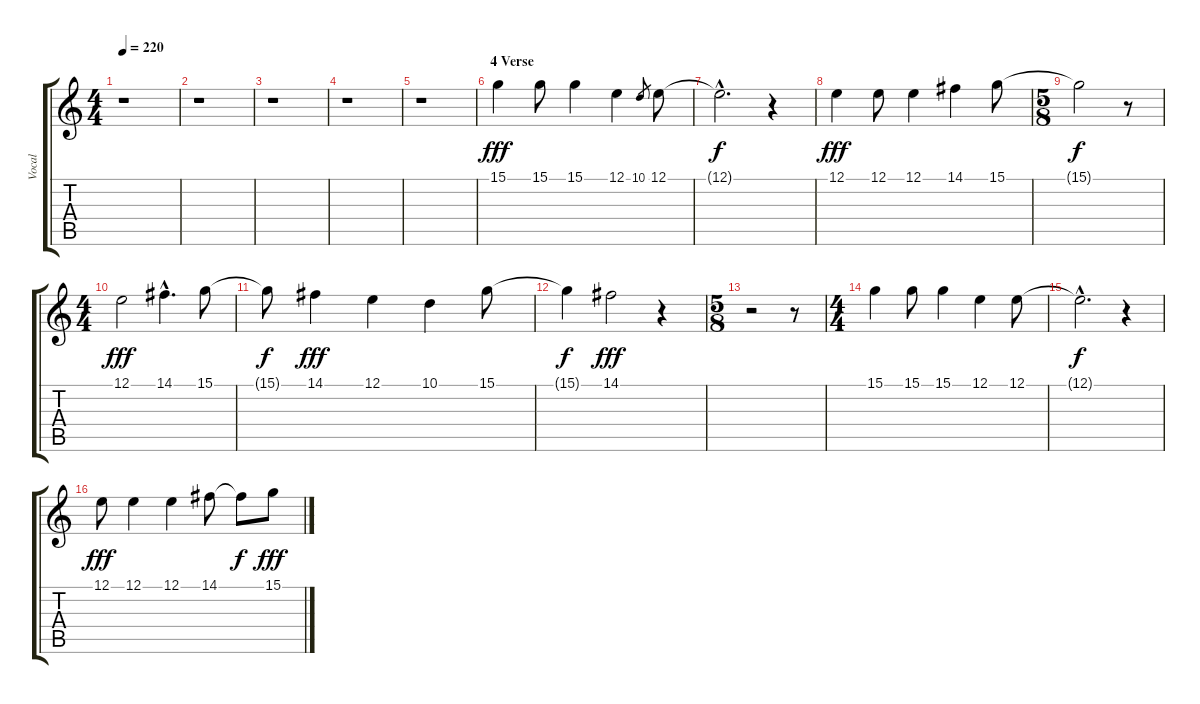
\track ("Vocal" "Vocal") {instrument lead1square}
\staff {score tabs}
\tuning (E4 B3 G3 D3 A2 E2) {hide}
\ts (4 4)
\tempo 220
\clef g2
\ks c
r.1{dy fff} |
r.1 |
r.1 |
r.1 |
r.1 |
\section ("" "4 Verse")
15.1.4 15.1.8 15.1.4 12.1.4 10.1.8{gr} 12.1.8 |
12.1{hac t}.2{d dy f} r.4 |
12.1.4{dy fff} 12.1.8 12.1.4 14.1.4 15.1.8 |
\ts (5 8)
15.1{t}.2{dy f} r.8 |
\ts (4 4)
12.1.2{dy fff} 14.1{hac}.4{d} 15.1.8 |
15.1{t}.8{dy f} 14.1.4{dy fff} 12.1.4 10.1.4 15.1.8 |
15.1{t}.4{dy f} 14.1.2{dy fff} r.4 |
\ts (5 8)
r.2 r.8 |
\ts (4 4)
15.1.4 15.1.8 15.1.4 12.1.4 12.1.8 |
12.1{hac t}.2{d dy f} r.4 |
12.1.8{dy fff} 12.1.4 12.1.4 14.1.8 14.1{t}.8{dy f} 15.1.8{dy fff}
